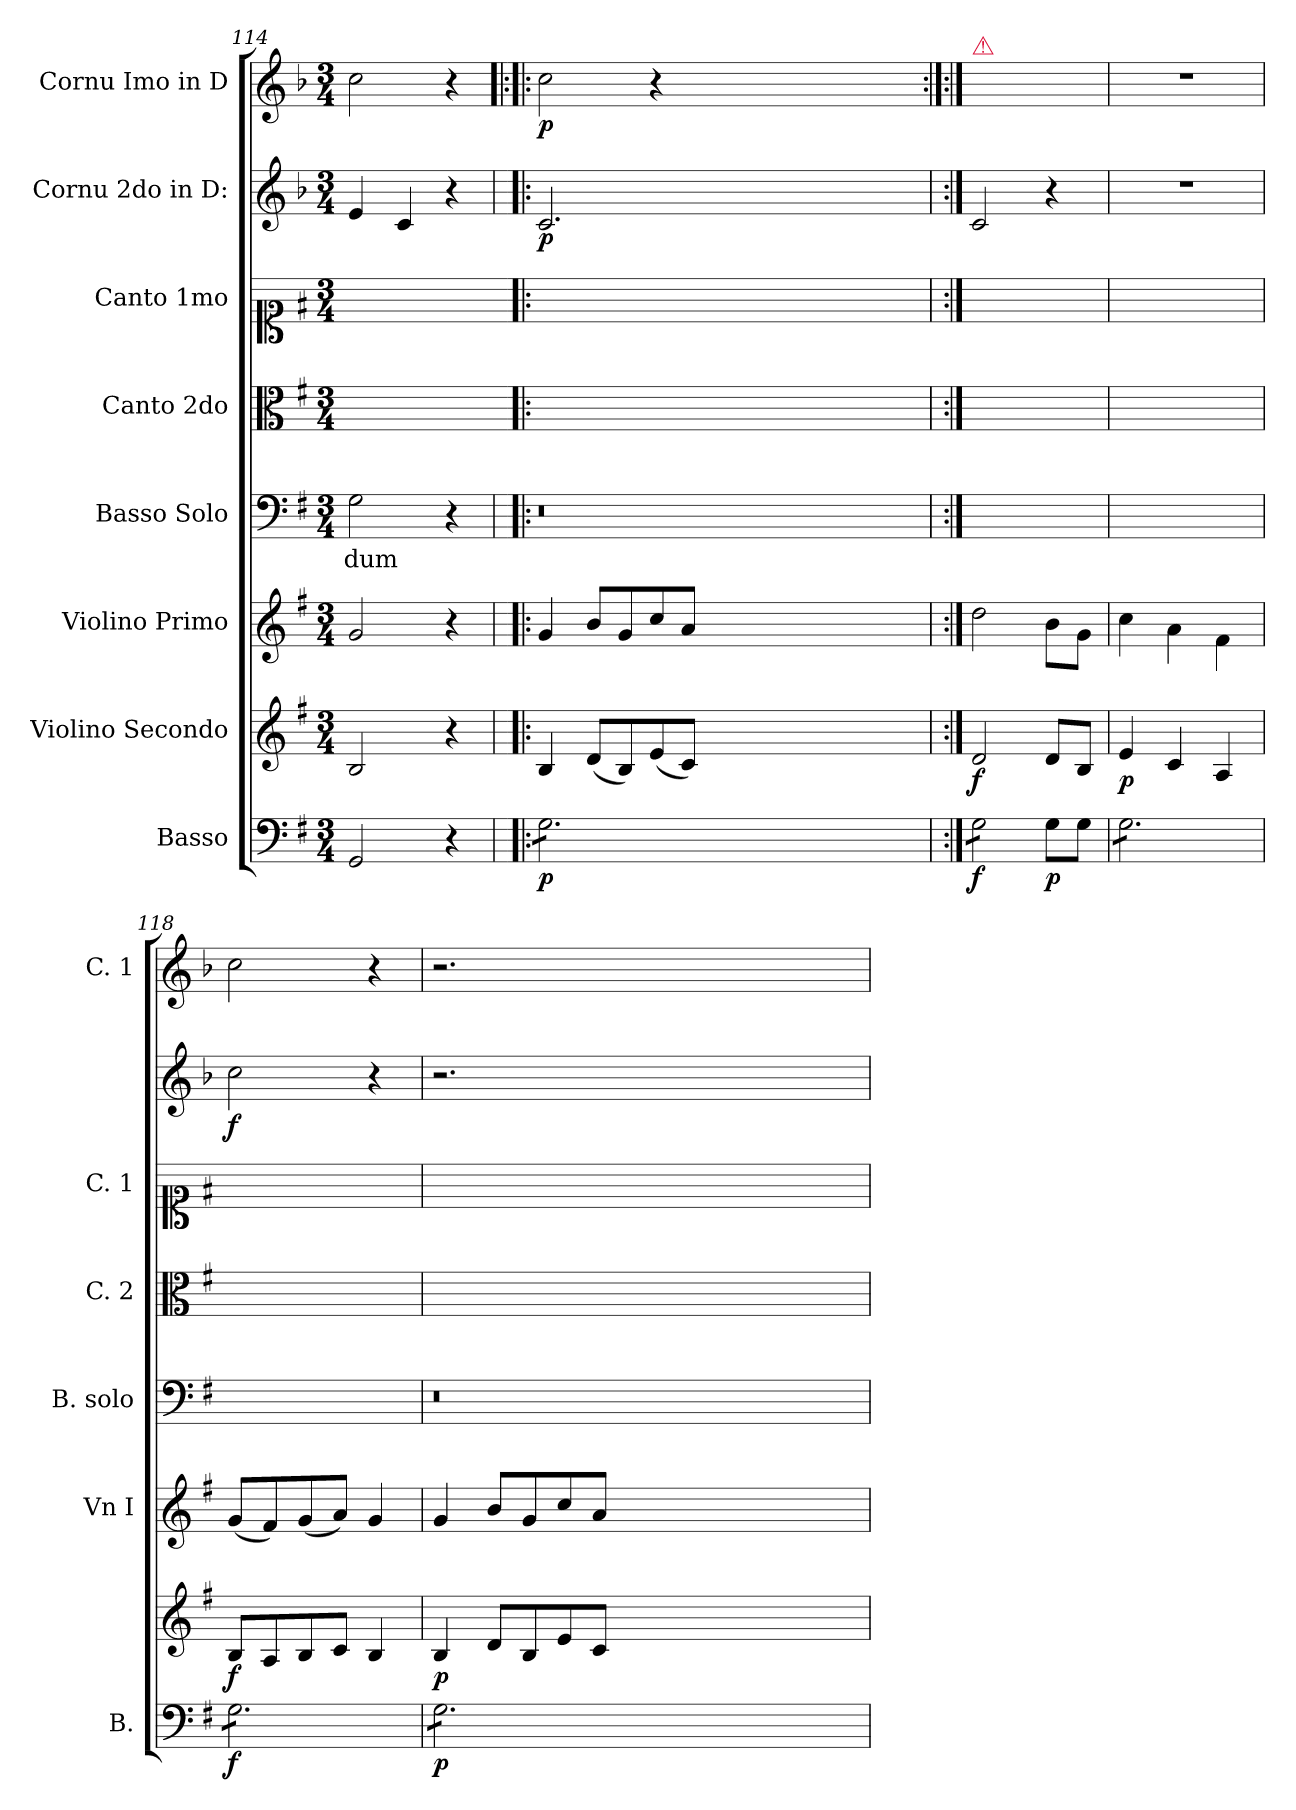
**kern	**dynam	**kern	**dynam	**kern	**dynam	**kern	**text	**kern	**kern	**kern	**dynam	**kern	**dynam
*part8	*part8	*part7	*part7	*part6	*part6	*part5	*part5	*part4	*part3	*part2	*part2	*part1	*part1
*staff8	*staff8	*staff7	*staff7	*staff6	*staff6	*staff5	*staff5	*staff4	*staff3	*staff2	*staff2	*staff1	*staff1
*I"Basso	*	*I"Violino Secondo	*	*I"Violino Primo	*	*I"Basso Solo	*	*I"Canto 2do	*I"Canto 1mo	*I"Cornu 2do in D:	*	*I"Cornu Imo in D	*
*I'B.	*	*	*	*I'Vn I	*	*I'B. solo	*	*I'C. 2	*I'C. 1	*	*	*I'C. 1	*
*clefF4	*	*clefG2	*	*clefG2	*	*clefF4	*	*clefC3	*clefC1	*clefG2	*	*clefG2	*
*	*	*	*	*	*	*	*	*	*	*ITrd-1c-2	*	*ITrd-1c-2	*
*k[f#]	*	*k[f#]	*	*k[f#]	*	*k[f#]	*	*k[f#]	*k[f#]	*k[f#]	*	*k[f#]	*
*G:	*	*G:	*	*G:	*	*G:	*	*G:	*G:	*G:	*	*G:	*
*M3/4	*	*M3/4	*	*M3/4	*	*M3/4	*	*M3/4	*M3/4	*M3/4	*	*M3/4	*
=114	=114	=114	=114	=114	=114	=114	=114	=114	=114	=114	=114	=114	=114
!	!	!	!	!	!	!	!LO:LY:i	!	!	!	!	!	!
2GG/	.	2B/	.	2g/	.	2G\	-dum	2.ryy	2.ryy	4f#/	.	2dd\	.
.	.	.	.	.	.	.	.	.	.	4d/	.	.	.
4r	.	4r	.	4r	.	4r	.	.	.	4r	.	4r	.
=115	=115!|:	=115	=115!|:	=115	=115!|:	=115	=115!|:	=115	=115	=115	=115!|:	=115!|:	=115!|:
*tremolo	*	*	*	*	*	*	*	*	*	*	*	*	*
8G\L	p	4B/	.	4g/	p&colon;	0.r	.	2.ryy	2.ryy	2.d/	p	2dd\	p
8G\	.	.	.	.	.	.	.	.	.	.	.	.	.
8G\	.	(8d/L	.	8b/L	.	.	.	.	.	.	.	.	.
8G\	.	8B/)	.	8g/	.	.	.	.	.	.	.	.	.
8G\	.	(8e/	.	8cc/	.	.	.	.	.	.	.	4r	.
8G\J	.	8c/J)	.	8a/J	.	.	.	.	.	.	.	.	.
0ryy	.	0ryy	.	0ryy	.	.	.	0ryy	0ryy	0ryy	.	0ryy	.
4ryy	.	4ryy	.	4ryy	.	.	.	4ryy	4ryy	4ryy	.	4ryy	.
=116	=116:|!	=116	=116:|!	=116	=116:|!	=116	=116:|!	=116	=116	=116	=116:|!	=116:|!	=116:|!
!	!	!	!	!	!	!	!	!	!	!	!	!LO:TX:a:color=crimson:t=⚠	!
8G\L	f	2d/	f	2dd\	f&colon;	2.ryy	.	2.ryy	2.ryy	2d/	.	2dd\yy	.
8G\	.	.	.	.	.	.	.	.	.	.	.	.	.
8G\	.	.	.	.	.	.	.	.	.	.	.	.	.
8G\J	.	.	.	.	.	.	.	.	.	.	.	.	.
*Xtremolo	*	*	*	*	*	*	*	*	*	*	*	*	*
8G\L	p	8d/L	.	8b\L	p&colon;	.	.	.	.	4r	.	4ryy	.
8G\J	.	8B/J	.	8g\J	.	.	.	.	.	.	.	.	.
=117	=117	=117	=117	=117	=117	=117	=117	=117	=117	=117	=117	=117	=117
*tremolo	*	*	*	*	*	*	*	*	*	*	*	*	*
8G\L	.	4e/	p	4cc\	.	2.ryy	.	2.ryy	2.ryy	2.r	.	2.r	.
8G\	.	.	.	.	.	.	.	.	.	.	.	.	.
8G\	.	4c/	.	4a\	.	.	.	.	.	.	.	.	.
8G\	.	.	.	.	.	.	.	.	.	.	.	.	.
8G\	.	4A/	.	4f#\	.	.	.	.	.	.	.	.	.
8G\J	.	.	.	.	.	.	.	.	.	.	.	.	.
=118	=118	=118	=118	=118	=118	=118	=118	=118	=118	=118	=118	=118	=118
8G\L	f	8B/L	f	(8g/L	f&colon;	2.ryy	.	2.ryy	2.ryy	2dd\	f	2dd\	.
8G\	.	8A/	.	8f#/)	.	.	.	.	.	.	.	.	.
8G\	.	8B/	.	(8g/	.	.	.	.	.	.	.	.	.
8G\	.	8c/J	.	8a/J)	.	.	.	.	.	.	.	.	.
8G\	.	4B/	.	4g/	.	.	.	.	.	4r	.	4r	.
8G\J	.	.	.	.	.	.	.	.	.	.	.	.	.
=119	=119	=119	=119	=119	=119	=119	=119	=119	=119	=119	=119	=119	=119
8G\L	p	4B/	p	4g/	p&colon;	0.r	.	2.ryy	2.ryy	2.r	.	2.r	.
8G\	.	.	.	.	.	.	.	.	.	.	.	.	.
8G\	.	8d/L	.	8b/L	.	.	.	.	.	.	.	.	.
8G\	.	8B/	.	8g/	.	.	.	.	.	.	.	.	.
8G\	.	8e/	.	8cc/	.	.	.	.	.	.	.	.	.
8G\J	.	8c/J	.	8a/J	.	.	.	.	.	.	.	.	.
*Xtremolo	*	*	*	*	*	*	*	*	*	*	*	*	*
0ryy	.	0ryy	.	0ryy	.	.	.	0ryy	0ryy	0ryy	.	0ryy	.
4ryy	.	4ryy	.	4ryy	.	.	.	4ryy	4ryy	4ryy	.	4ryy	.
=	=	=	=	=	=	=	=	=	=	=	=	=	=
*-	*-	*-	*-	*-	*-	*-	*-	*-	*-	*-	*-	*-	*-
